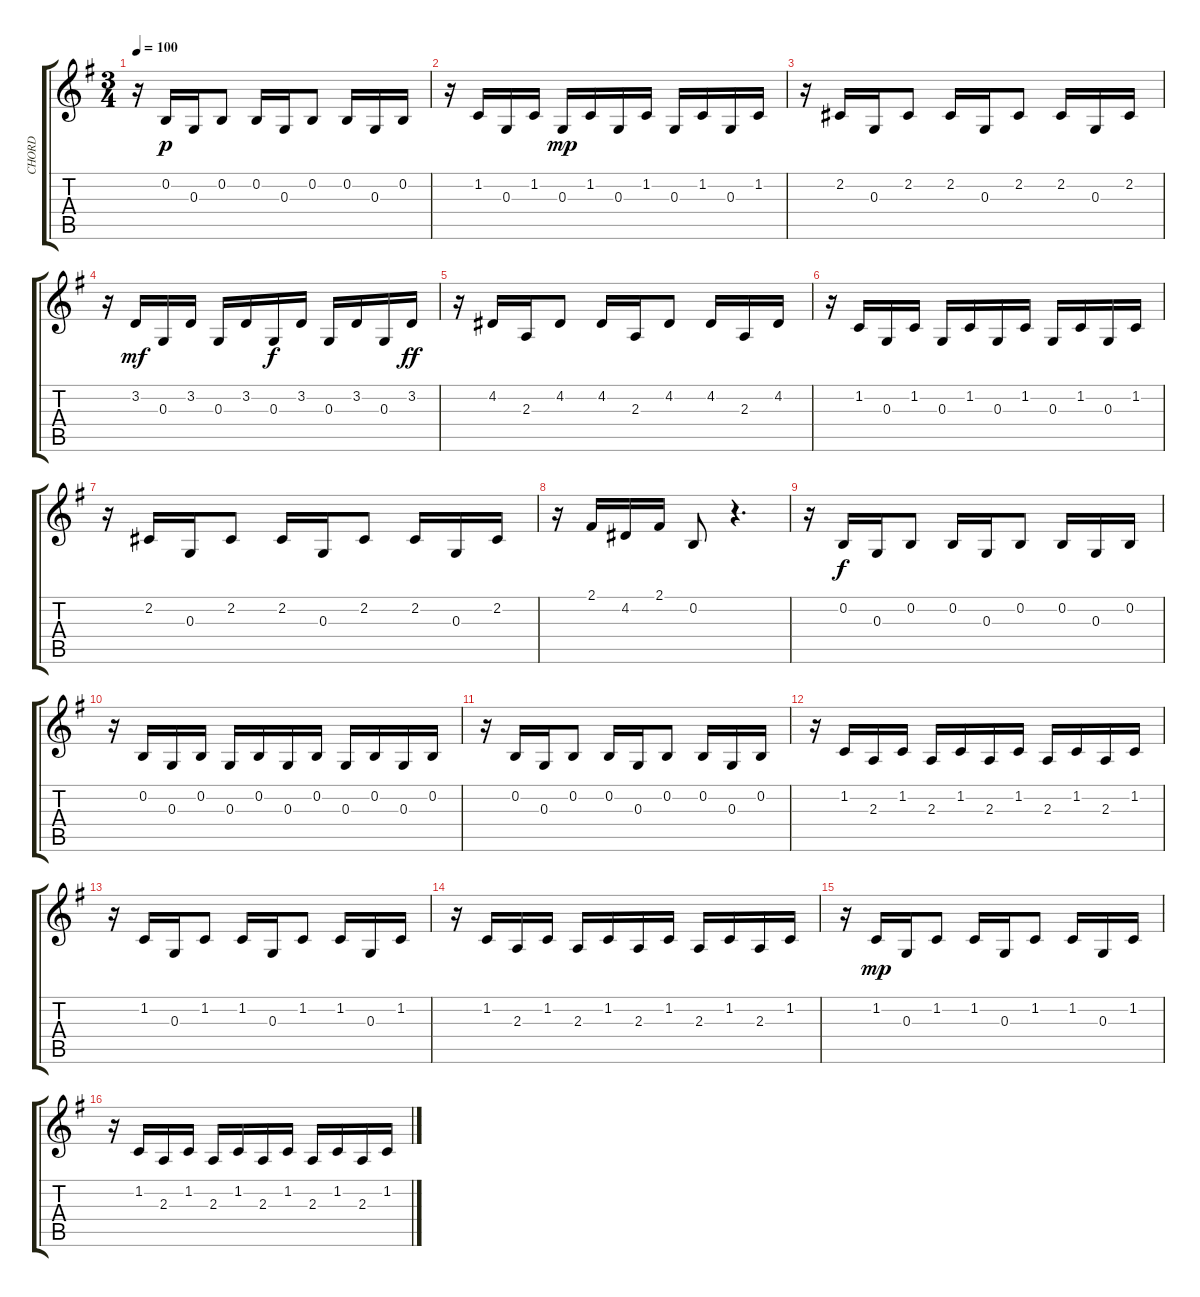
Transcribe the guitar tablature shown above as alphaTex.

\track ("CHORD               " "CHORD     ") {instrument electricgrandpiano}
\staff {score tabs}
\tuning (E4 B3 G3 D3 A2 E2) {hide}
\ts (3 4)
\tempo 100
\clef g2
\ks g
r.16{dy p} 0.2.16 0.3.16 0.2.8 0.2.16 0.3.16 0.2.8 0.2.16 0.3.16 0.2.16 |
r.16 1.2.16 0.3.16 1.2.16 0.3.16{dy mp} 1.2.16 0.3.16 1.2.16 0.3.16 1.2.16 0.3.16 1.2.16 |
r.16 2.2.16 0.3.16 2.2.8 2.2.16 0.3.16 2.2.8 2.2.16 0.3.16 2.2.16 |
r.16 3.2.16{dy mf} 0.3.16 3.2.16 0.3.16 3.2.16 0.3.16{dy f} 3.2.16 0.3.16 3.2.16 0.3.16 3.2.16{dy ff} |
r.16 4.2.16 2.3.16 4.2.8 4.2.16 2.3.16 4.2.8 4.2.16 2.3.16 4.2.16 |
r.16 1.2.16 0.3.16 1.2.16 0.3.16 1.2.16 0.3.16 1.2.16 0.3.16 1.2.16 0.3.16 1.2.16 |
r.16 2.2.16 0.3.16 2.2.8 2.2.16 0.3.16 2.2.8 2.2.16 0.3.16 2.2.16 |
r.16 2.1.16 4.2.16 2.1.16 0.2.8 r.4{d} |
r.16 0.2.16{dy f} 0.3.16 0.2.8 0.2.16 0.3.16 0.2.8 0.2.16 0.3.16 0.2.16 |
r.16 0.2.16 0.3.16 0.2.16 0.3.16 0.2.16 0.3.16 0.2.16 0.3.16 0.2.16 0.3.16 0.2.16 |
r.16 0.2.16 0.3.16 0.2.8 0.2.16 0.3.16 0.2.8 0.2.16 0.3.16 0.2.16 |
r.16 1.2.16 2.3.16 1.2.16 2.3.16 1.2.16 2.3.16 1.2.16 2.3.16 1.2.16 2.3.16 1.2.16 |
r.16 1.2.16 0.3.16 1.2.8 1.2.16 0.3.16 1.2.8 1.2.16 0.3.16 1.2.16 |
r.16 1.2.16 2.3.16 1.2.16 2.3.16 1.2.16 2.3.16 1.2.16 2.3.16 1.2.16 2.3.16 1.2.16 |
r.16 1.2.16{dy mp} 0.3.16 1.2.8 1.2.16 0.3.16 1.2.8 1.2.16 0.3.16 1.2.16 |
r.16 1.2.16 2.3.16 1.2.16 2.3.16 1.2.16 2.3.16 1.2.16 2.3.16 1.2.16 2.3.16 1.2.16
